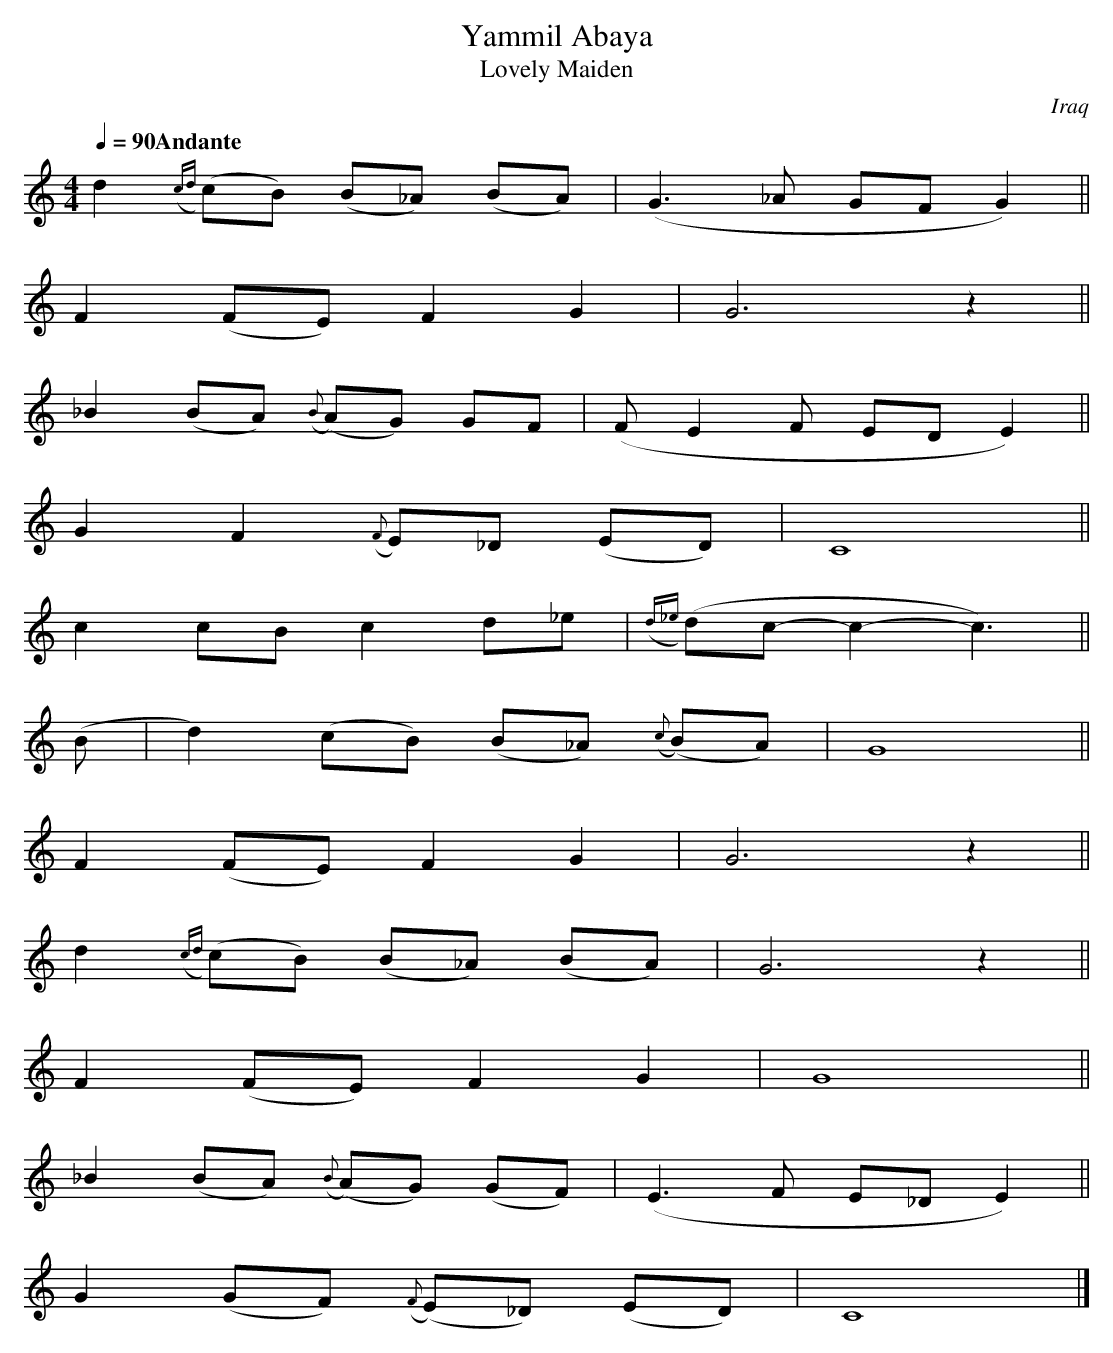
X:1
T:Yammil Abaya
T:Lovely Maiden
L:1/8
M:4/4
O:Iraq
Q:1/4=90 "Andante"
K:C major
   d2 ({cd}(c)B)    (B_A)     (BA) |      (G3   _A  GF  G2)||
   F2      (FE)      F2        G2  |       G6           z2 ||
  _B2      (BA) ({B}(A)G)      GF  |      (F E2  F  ED  E2)||
   G2       F2   ({F}E)_D     (ED) |       C8              ||
   c2       cB       c2        d_e |({d_e}(d)c- c2-  c3)   ||
(B|d2)     (cB)     (B_A) ({c}(B)A)|       G8              ||
   F2      (FE)      F2        G2  |       G6           z2 ||
   d2 ({cd}(c)B)    (B_A)     (BA) |       G6           z2 ||
   F2      (FE)      F2        G2  |       G8              ||
  _B2      (BA) ({B}(A)G)     (GF) |      (E3    F  E_D E2)||
   G2      (GF) ({F}(E)_D)    (ED) |       C8              |]
